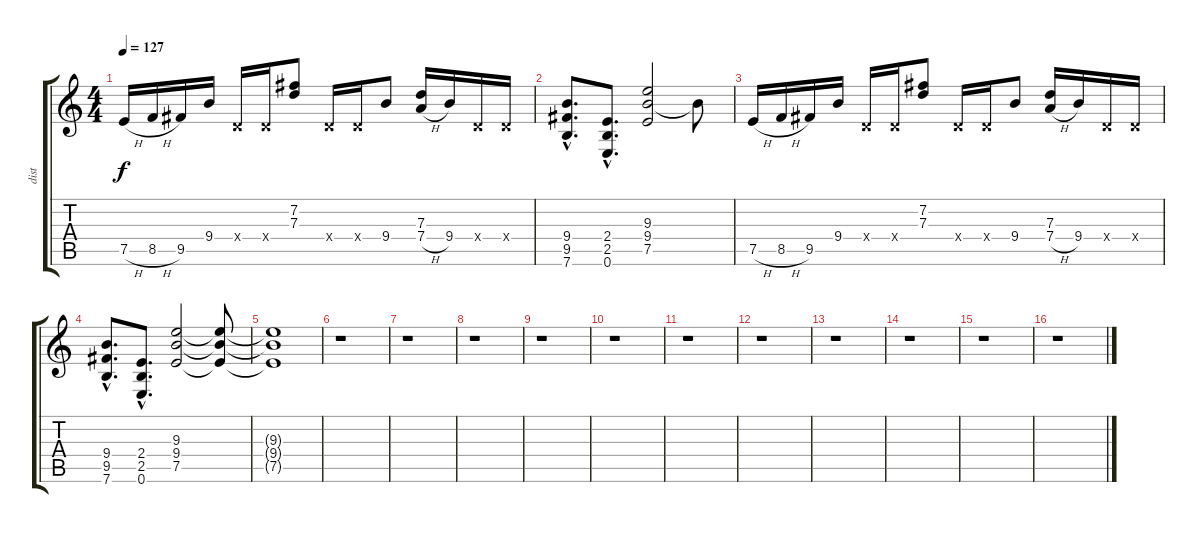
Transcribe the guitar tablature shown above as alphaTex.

\track ("dist" "dist") {instrument distortionguitar}
\staff {score tabs}
\tuning (E4 B3 G3 D3 A2 E2) {hide}
\ts (4 4)
\tempo 127
\clef g2
\ks c
7.5{h}.16{dy f} 8.5{h}.16 9.5.16 9.4.16 0.4{x}.16 0.4{x}.16 (7.2 7.3).8 0.4{x}.16 0.4{x}.16 9.4.8 (7.3 7.4{h}).16 9.4.16 0.4{x}.16 0.4{x}.16 |
(9.4{hac} 9.5{hac} 7.6{hac}).8{d} (2.4{hac} 2.5{hac} 0.6{hac}).8{d} (9.3 9.4 7.5).2 9.4{t}.8 |
7.5{h}.16 8.5{h}.16 9.5.16 9.4.16 0.4{x}.16 0.4{x}.16 (7.2 7.3).8 0.4{x}.16 0.4{x}.16 9.4.8 (7.3 7.4{h}).16 9.4.16 0.4{x}.16 0.4{x}.16 |
(9.4{hac} 9.5{hac} 7.6{hac}).8{d} (2.4{hac} 2.5{hac} 0.6{hac}).8{d} (9.3 9.4 7.5).2 (9.3{t} 9.4{t} 7.5{t}).8 |
(9.3{t} 9.4{t} 7.5{t}).1 |
r.1 |
r.1 |
r.1 |
r.1 |
r.1 |
r.1 |
r.1 |
r.1 |
r.1 |
r.1 |
r.1
